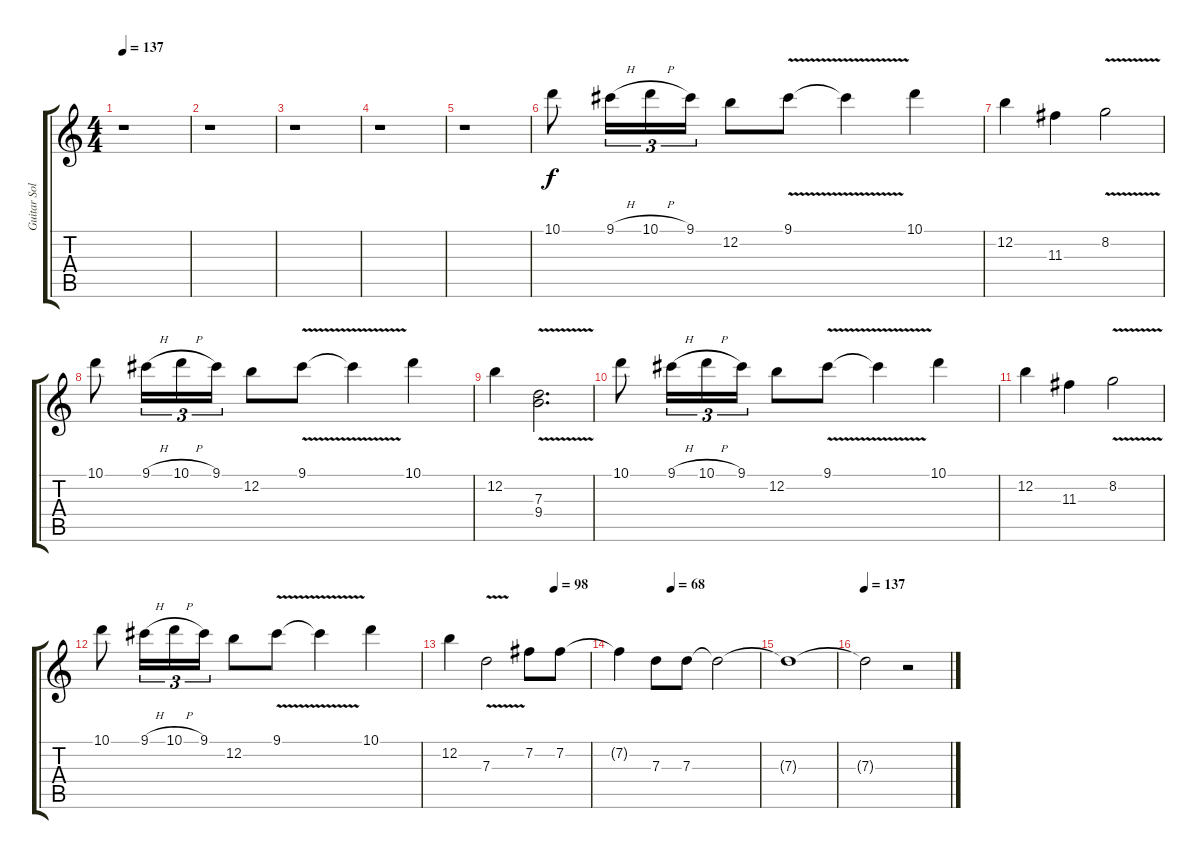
\track ("Guitar Solo 2" "Guitar Sol") {instrument distortionguitar}
\staff {score tabs}
\tuning (E4 B3 G3 D3 A2 E2) {hide}
\ts (4 4)
\tempo 137
\clef g2
\ks c
r.1{dy f} |
r.1 |
r.1 |
r.1 |
r.1 |
10.1.8 9.1{h}.16{tu (3 2)} 10.1{h}.16{tu (3 2)} 9.1.16{tu (3 2)} 12.2.8 9.1{v}.8 9.1{t}.4 10.1.4 |
12.2.4 11.3.4 8.2{v}.2 |
10.1.8 9.1{h}.16{tu (3 2)} 10.1{h}.16{tu (3 2)} 9.1.16{tu (3 2)} 12.2.8 9.1{v}.8 9.1{t}.4 10.1.4 |
12.2.4 (7.3{v} 9.4{v}).2{d} |
10.1.8 9.1{h}.16{tu (3 2)} 10.1{h}.16{tu (3 2)} 9.1.16{tu (3 2)} 12.2.8 9.1{v}.8 9.1{t}.4 10.1.4 |
12.2.4 11.3.4 8.2{v}.2 |
10.1.8 9.1{h}.16{tu (3 2)} 10.1{h}.16{tu (3 2)} 9.1.16{tu (3 2)} 12.2.8 9.1{v}.8 9.1{t}.4 10.1.4 |
\tempo (98 0.75)
12.2.4 7.3{v}.2 7.2.8 7.2.8 |
\tempo (68 0.375)
7.2{t}.4 7.3.8 7.3.8 7.3{t}.2 |
7.3{t}.1 |
\tempo 137
7.3{t}.2 r.2
